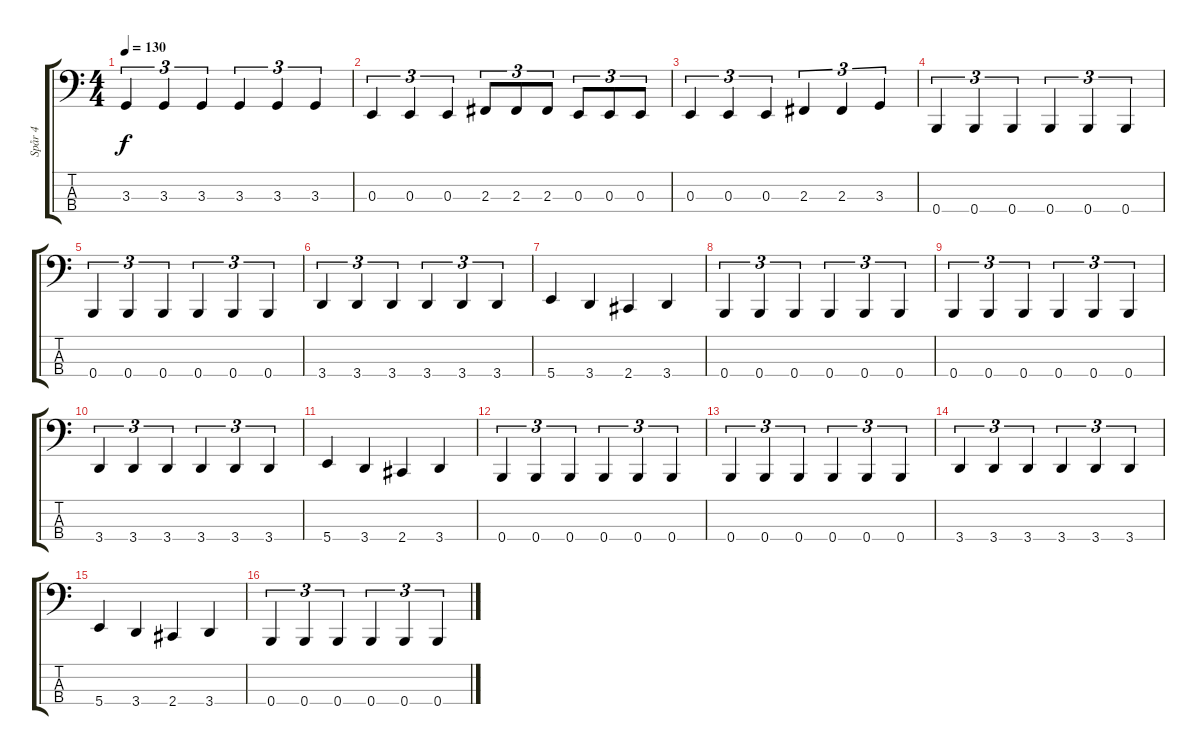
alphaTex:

\track ("Spår 4" "Spår 4") {instrument electricbasspick}
\staff {score tabs}
\tuning (D2 A1 E1 B0) {hide}
\ts (4 4)
\tempo 130
\clef f4
\ks c
3.3.4{tu (3 2) dy f} 3.3.4{tu (3 2)} 3.3.4{tu (3 2)} 3.3.4{tu (3 2)} 3.3.4{tu (3 2)} 3.3.4{tu (3 2)} |
0.3.4{tu (3 2)} 0.3.4{tu (3 2)} 0.3.4{tu (3 2)} 2.3.8{tu (3 2)} 2.3.8{tu (3 2)} 2.3.8{tu (3 2)} 0.3.8{tu (3 2)} 0.3.8{tu (3 2)} 0.3.8{tu (3 2)} |
0.3.4{tu (3 2)} 0.3.4{tu (3 2)} 0.3.4{tu (3 2)} 2.3.4{tu (3 2)} 2.3.4{tu (3 2)} 3.3.4{tu (3 2)} |
0.4.4{tu (3 2)} 0.4.4{tu (3 2)} 0.4.4{tu (3 2)} 0.4.4{tu (3 2)} 0.4.4{tu (3 2)} 0.4.4{tu (3 2)} |
0.4.4{tu (3 2)} 0.4.4{tu (3 2)} 0.4.4{tu (3 2)} 0.4.4{tu (3 2)} 0.4.4{tu (3 2)} 0.4.4{tu (3 2)} |
3.4.4{tu (3 2)} 3.4.4{tu (3 2)} 3.4.4{tu (3 2)} 3.4.4{tu (3 2)} 3.4.4{tu (3 2)} 3.4.4{tu (3 2)} |
5.4.4 3.4.4 2.4.4 3.4.4 |
0.4.4{tu (3 2)} 0.4.4{tu (3 2)} 0.4.4{tu (3 2)} 0.4.4{tu (3 2)} 0.4.4{tu (3 2)} 0.4.4{tu (3 2)} |
0.4.4{tu (3 2)} 0.4.4{tu (3 2)} 0.4.4{tu (3 2)} 0.4.4{tu (3 2)} 0.4.4{tu (3 2)} 0.4.4{tu (3 2)} |
3.4.4{tu (3 2)} 3.4.4{tu (3 2)} 3.4.4{tu (3 2)} 3.4.4{tu (3 2)} 3.4.4{tu (3 2)} 3.4.4{tu (3 2)} |
5.4.4 3.4.4 2.4.4 3.4.4 |
0.4.4{tu (3 2)} 0.4.4{tu (3 2)} 0.4.4{tu (3 2)} 0.4.4{tu (3 2)} 0.4.4{tu (3 2)} 0.4.4{tu (3 2)} |
0.4.4{tu (3 2)} 0.4.4{tu (3 2)} 0.4.4{tu (3 2)} 0.4.4{tu (3 2)} 0.4.4{tu (3 2)} 0.4.4{tu (3 2)} |
3.4.4{tu (3 2)} 3.4.4{tu (3 2)} 3.4.4{tu (3 2)} 3.4.4{tu (3 2)} 3.4.4{tu (3 2)} 3.4.4{tu (3 2)} |
5.4.4 3.4.4 2.4.4 3.4.4 |
0.4.4{tu (3 2)} 0.4.4{tu (3 2)} 0.4.4{tu (3 2)} 0.4.4{tu (3 2)} 0.4.4{tu (3 2)} 0.4.4{tu (3 2)}
